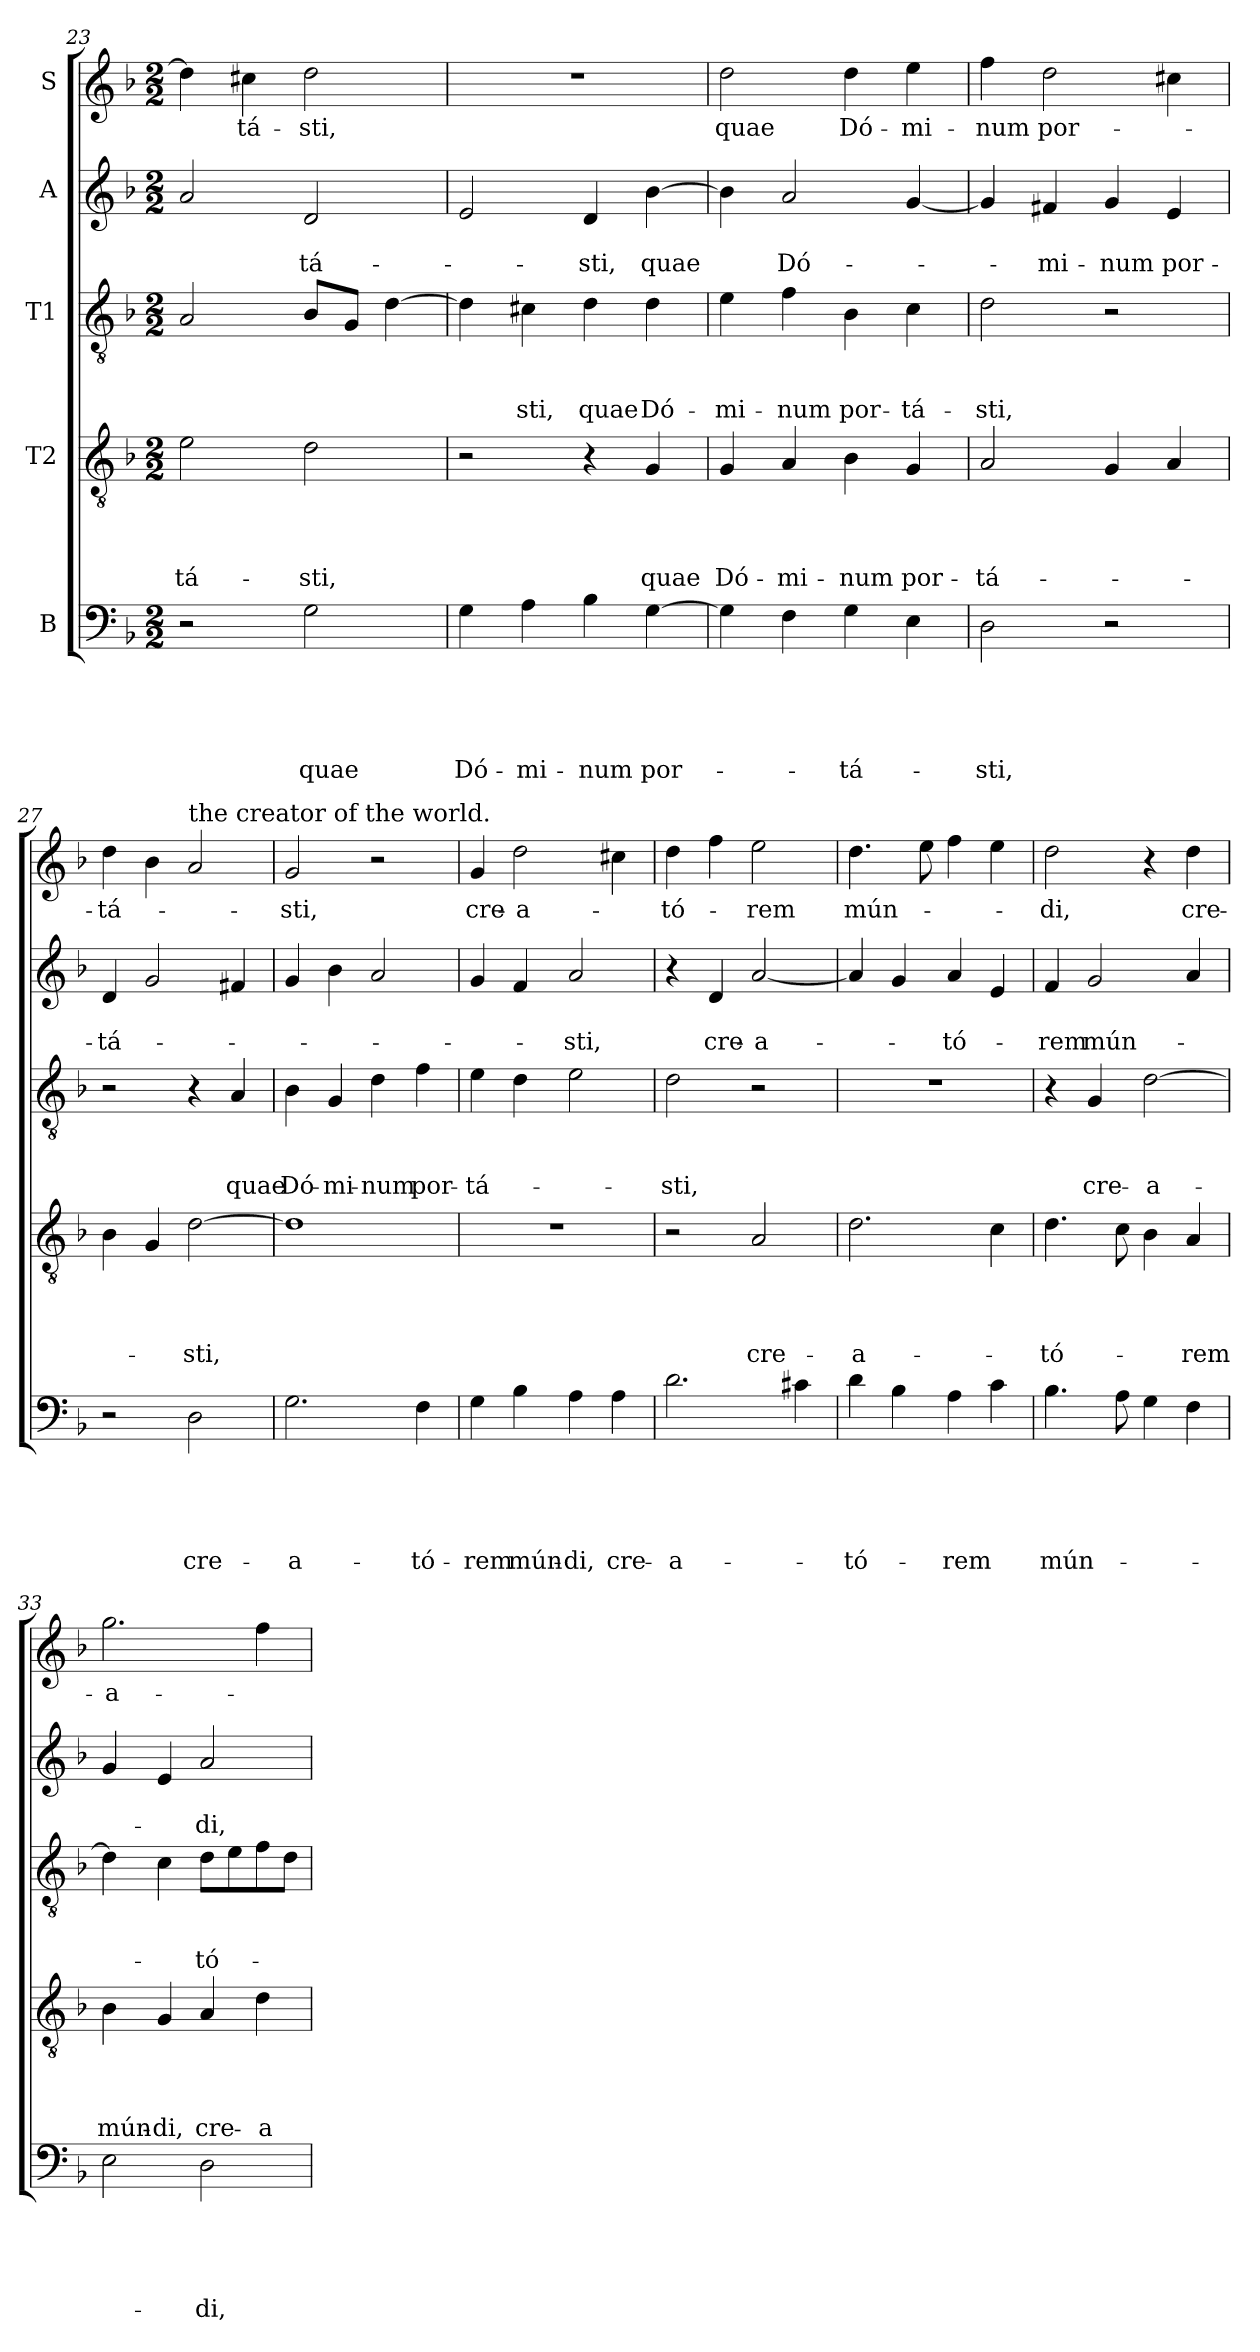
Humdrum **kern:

**kern	**text	**text	**text	**text	**text	**kern	**text	**text	**text	**text	**kern	**text	**text	**text	**kern	**text	**text	**kern	**text
*part5	*part5	*part5	*part5	*part5	*part5	*part4	*part4	*part4	*part4	*part4	*part3	*part3	*part3	*part3	*part2	*part2	*part2	*part1	*part1
*staff5	*staff5	*staff5	*staff5	*staff5	*staff5	*staff4	*staff4	*staff4	*staff4	*staff4	*staff3	*staff3	*staff3	*staff3	*staff2	*staff2	*staff2	*staff1	*staff1
*I"B	*	*	*	*	*	*I"T2	*	*	*	*	*I"T1	*	*	*	*I"A	*	*	*I"S	*
*clefF4	*	*	*	*	*	*clefGv2	*	*	*	*	*clefGv2	*	*	*	*clefG2	*	*	*clefG2	*
*k[b-]	*	*	*	*	*	*k[b-]	*	*	*	*	*k[b-]	*	*	*	*k[b-]	*	*	*k[b-]	*
*F:	*	*	*	*	*	*F:	*	*	*	*	*F:	*	*	*	*F:	*	*	*F:	*
*M2/2	*	*	*	*	*	*M2/2	*	*	*	*	*M2/2	*	*	*	*M2/2	*	*	*M2/2	*
=23	=23	=23	=23	=23	=23	=23	=23	=23	=23	=23	=23	=23	=23	=23	=23	=23	=23	=23	=23
!	!	!	!	!	!	!	!	!	!	!LO:LY:b	!	!	!	!	!	!	!	!	!
2r	.	.	.	.	.	2e\	.	.	.	-tá-	2A/	.	.	.	2a/	.	.	4dd\]	.
!	!	!	!	!	!	!	!	!	!	!	!	!	!	!	!	!	!	!	!LO:LY:b
.	.	.	.	.	.	.	.	.	.	.	.	.	.	.	.	.	.	4cc#i\	-tá-
!	!	!	!	!	!LO:LY:b	!	!	!	!	!LO:LY:b	!	!	!	!	!	!	!LO:LY:b	!	!LO:LY:b
2G\	.	.	.	.	quae	2d\	.	.	.	-sti,	8B-/L	.	.	.	2d/	.	-tá-	2dd\	-sti,
.	.	.	.	.	.	.	.	.	.	.	8G/J	.	.	.	.	.	.	.	.
.	.	.	.	.	.	.	.	.	.	.	[4d\	.	.	.	.	.	.	.	.
=24	=24	=24	=24	=24	=24	=24	=24	=24	=24	=24	=24	=24	=24	=24	=24	=24	=24	=24	=24
!	!	!	!	!	!LO:LY:b	!	!	!	!	!	!	!	!	!	!	!	!	!	!
4G\	.	.	.	.	Dó-	2r	.	.	.	.	4d\]	.	.	.	2e/	.	.	1r	.
!	!	!	!	!	!LO:LY:b	!	!	!	!	!	!	!	!	!LO:LY:b	!	!	!	!	!
4A\	.	.	.	.	-mi-	.	.	.	.	.	4c#i\	.	.	-sti,	.	.	.	.	.
!	!	!	!	!	!LO:LY:b	!	!	!	!	!	!	!	!	!LO:LY:b	!	!	!LO:LY:b	!	!
4B-\	.	.	.	.	-num	4r	.	.	.	.	4d\	.	.	quae	4d/	.	-sti,	.	.
!	!	!	!	!	!LO:LY:b	!	!	!	!	!LO:LY:b	!	!	!	!LO:LY:b	!	!	!LO:LY:b	!	!
[4G\	.	.	.	.	por-	4G/	.	.	.	quae	4d\	.	.	Dó-	[4b-\	.	quae	.	.
=25	=25	=25	=25	=25	=25	=25	=25	=25	=25	=25	=25	=25	=25	=25	=25	=25	=25	=25	=25
!	!	!	!	!	!	!	!	!	!	!LO:LY:b	!	!	!	!LO:LY:b	!	!	!	!	!LO:LY:b
4G\]	.	.	.	.	.	4G/	.	.	.	Dó-	4e\	.	.	-mi-	4b-\]	.	.	2dd\	quae
!	!	!	!	!	!	!	!	!	!	!LO:LY:b	!	!	!	!LO:LY:b	!	!	!LO:LY:b	!	!
4F\	.	.	.	.	.	4A/	.	.	.	-mi-	4f\	.	.	-num	2a/	.	Dó-	.	.
!	!	!	!	!	!LO:LY:b	!	!	!	!	!LO:LY:b	!	!	!	!LO:LY:b	!	!	!	!	!LO:LY:b
4G\	.	.	.	.	-tá-	4B-\	.	.	.	-num	4B-\	.	.	por-	.	.	.	4dd\	Dó-
!	!	!	!	!	!	!	!	!	!	!LO:LY:b	!	!	!	!LO:LY:b	!	!	!	!	!LO:LY:b
4E\	.	.	.	.	.	4G/	.	.	.	por-	4c\	.	.	-tá-	[4g/	.	.	4ee\	-mi-
!!LO:PB:g=z
=26	=26	=26	=26	=26	=26	=26	=26	=26	=26	=26	=26	=26	=26	=26	=26	=26	=26	=26	=26
!	!	!	!	!	!LO:LY:b	!	!	!	!	!LO:LY:b	!	!	!	!LO:LY:b	!	!	!	!	!LO:LY:b
2D\	.	.	.	.	-sti,	2A/	.	.	.	-tá-	2d\	.	.	-sti,	4g/]	.	.	4ff\	-num
!	!	!	!	!	!	!	!	!	!	!	!	!	!	!	!	!	!LO:LY:b	!	!LO:LY:b
.	.	.	.	.	.	.	.	.	.	.	.	.	.	.	4f#i/	.	-mi-	2dd\	por-
!	!	!	!	!	!	!	!	!	!	!	!	!	!	!	!	!	!LO:LY:b	!	!
2r	.	.	.	.	.	4G/	.	.	.	.	2r	.	.	.	4g/	.	-num	.	.
!	!	!	!	!	!	!	!	!	!	!	!	!	!	!	!	!	!LO:LY:b	!	!
.	.	.	.	.	.	4A/	.	.	.	.	.	.	.	.	4e/	.	por-	4cc#i\	.
=27	=27	=27	=27	=27	=27	=27	=27	=27	=27	=27	=27	=27	=27	=27	=27	=27	=27	=27	=27
!	!	!	!	!	!	!	!	!	!	!	!	!	!	!	!	!	!LO:LY:b	!	!LO:LY:b
2r	.	.	.	.	.	4B-\	.	.	.	.	2r	.	.	.	4d/	.	-tá-	4dd\	-tá-
.	.	.	.	.	.	4G/	.	.	.	.	.	.	.	.	2g/	.	.	4b-\	.
!	!	!	!	!	!	!	!	!	!	!	!	!	!	!	!	!	!	!LO:TX:a:t=the creator of the world.	!
!	!	!	!	!	!LO:LY:b	!	!	!	!	!LO:LY:b	!	!	!	!	!	!	!	!	!
2D\	.	.	.	.	cre-	[2d\	.	.	.	-sti,	4r	.	.	.	.	.	.	2a/	.
!	!	!	!	!	!	!	!	!	!	!	!	!	!	!LO:LY:b	!	!	!	!	!
.	.	.	.	.	.	.	.	.	.	.	4A/	.	.	quae	4f#i/	.	.	.	.
=28	=28	=28	=28	=28	=28	=28	=28	=28	=28	=28	=28	=28	=28	=28	=28	=28	=28	=28	=28
!	!	!	!	!	!LO:LY:b	!	!	!	!	!	!	!	!	!LO:LY:b	!	!	!	!	!LO:LY:b
2.G\	.	.	.	.	-a-	1d]	.	.	.	.	4B-\	.	.	Dó-	4g/	.	.	2g/	-sti,
!	!	!	!	!	!	!	!	!	!	!	!	!	!	!LO:LY:b	!	!	!	!	!
.	.	.	.	.	.	.	.	.	.	.	4G/	.	.	-mi-	4b-\	.	.	.	.
!	!	!	!	!	!	!	!	!	!	!	!	!	!	!LO:LY:b	!	!	!	!	!
.	.	.	.	.	.	.	.	.	.	.	4d\	.	.	-num	2a/	.	.	2r	.
!	!	!	!	!	!LO:LY:b	!	!	!	!	!	!	!	!	!LO:LY:b	!	!	!	!	!
4F\	.	.	.	.	-tó-	.	.	.	.	.	4f\	.	.	por-	.	.	.	.	.
=29	=29	=29	=29	=29	=29	=29	=29	=29	=29	=29	=29	=29	=29	=29	=29	=29	=29	=29	=29
!	!	!	!	!	!LO:LY:b	!	!	!	!	!	!	!	!	!LO:LY:b	!	!	!	!	!LO:LY:b
4G\	.	.	.	.	-rem	1r	.	.	.	.	4e\	.	.	-tá-	4g/	.	.	4g/	cre-
!	!	!	!	!	!LO:LY:b	!	!	!	!	!	!	!	!	!	!	!	!	!	!LO:LY:b
4B-\	.	.	.	.	mún-	.	.	.	.	.	4d\	.	.	.	4f/	.	.	2dd\	-a-
!	!	!	!	!	!LO:LY:b	!	!	!	!	!	!	!	!	!	!	!	!LO:LY:b	!	!
4A\	.	.	.	.	-di,	.	.	.	.	.	2e\	.	.	.	2a/	.	-sti,	.	.
!	!	!	!	!	!LO:LY:b	!	!	!	!	!	!	!	!	!	!	!	!	!	!
4A\	.	.	.	.	cre-	.	.	.	.	.	.	.	.	.	.	.	.	4cc#i\	.
=30	=30	=30	=30	=30	=30	=30	=30	=30	=30	=30	=30	=30	=30	=30	=30	=30	=30	=30	=30
!	!	!	!	!	!LO:LY:b	!	!	!	!	!	!	!	!	!LO:LY:b	!	!	!	!	!LO:LY:b
2.d\	.	.	.	.	-a-	2r	.	.	.	.	2d\	.	.	-sti,	4r	.	.	4dd\	-tó-
!	!	!	!	!	!	!	!	!	!	!	!	!	!	!	!	!	!LO:LY:b	!	!
.	.	.	.	.	.	.	.	.	.	.	.	.	.	.	4d/	.	cre-	4ff\	.
!	!	!	!	!	!	!	!	!	!	!LO:LY:b	!	!	!	!	!	!	!LO:LY:b	!	!LO:LY:b
.	.	.	.	.	.	2A/	.	.	.	cre-	2r	.	.	.	[2a/	.	-a-	2ee\	-rem
4c#i\	.	.	.	.	.	.	.	.	.	.	.	.	.	.	.	.	.	.	.
=31	=31	=31	=31	=31	=31	=31	=31	=31	=31	=31	=31	=31	=31	=31	=31	=31	=31	=31	=31
!	!	!	!	!	!LO:LY:b	!	!	!	!	!LO:LY:b	!	!	!	!	!	!	!	!	!LO:LY:b
4d\	.	.	.	.	-tó-	2.d\	.	.	.	-a-	1r	.	.	.	4a/]	.	.	4.dd\	mún-
4B-\	.	.	.	.	.	.	.	.	.	.	.	.	.	.	4g/	.	.	.	.
.	.	.	.	.	.	.	.	.	.	.	.	.	.	.	.	.	.	8ee\	.
!	!	!	!	!	!LO:LY:b	!	!	!	!	!	!	!	!	!	!	!	!LO:LY:b	!	!
4A\	.	.	.	.	-rem	.	.	.	.	.	.	.	.	.	4a/	.	-tó-	4ff\	.
4c\	.	.	.	.	.	4c\	.	.	.	.	.	.	.	.	4e/	.	.	4ee\	.
!!LO:LB:g=z
=32	=32	=32	=32	=32	=32	=32	=32	=32	=32	=32	=32	=32	=32	=32	=32	=32	=32	=32	=32
!	!	!	!	!	!LO:LY:b	!	!	!	!	!LO:LY:b	!	!	!	!	!	!	!LO:LY:b	!	!LO:LY:b
4.B-\	.	.	.	.	mún-	4.d\	.	.	.	-tó-	4r	.	.	.	4f/	.	-rem	2dd\	-di,
!	!	!	!	!	!	!	!	!	!	!	!	!	!	!LO:LY:b	!	!	!LO:LY:b	!	!
.	.	.	.	.	.	.	.	.	.	.	4G/	.	.	cre-	2g/	.	mún-	.	.
8A\	.	.	.	.	.	8c\	.	.	.	.	.	.	.	.	.	.	.	.	.
!	!	!	!	!	!	!	!	!	!	!	!	!	!	!LO:LY:b	!	!	!	!	!
4G\	.	.	.	.	.	4B-\	.	.	.	.	[2d\	.	.	-a-	.	.	.	4r	.
!	!	!	!	!	!	!	!	!	!	!LO:LY:b	!	!	!	!	!	!	!	!	!LO:LY:b
4F\	.	.	.	.	.	4A/	.	.	.	-rem	.	.	.	.	4a/	.	.	4dd\	cre-
=33	=33	=33	=33	=33	=33	=33	=33	=33	=33	=33	=33	=33	=33	=33	=33	=33	=33	=33	=33
!	!	!	!	!	!	!	!	!	!	!LO:LY:b	!	!	!	!	!	!	!	!	!LO:LY:b
2E\	.	.	.	.	.	4B-\	.	.	.	mún-	4d\]	.	.	.	4g/	.	.	2.gg\	-a-
!	!	!	!	!	!	!	!	!	!	!LO:LY:b	!	!	!	!	!	!	!	!	!
.	.	.	.	.	.	4G/	.	.	.	-di,	4c\	.	.	.	4e/	.	.	.	.
!	!	!	!	!	!LO:LY:b	!	!	!	!	!LO:LY:b	!	!	!	!LO:LY:b	!	!	!LO:LY:b	!	!
2D\	.	.	.	.	-di,	4A/	.	.	.	cre-	8d\L	.	.	-tó-	2a/	.	-di,	.	.
.	.	.	.	.	.	.	.	.	.	.	8e\	.	.	.	.	.	.	.	.
!	!	!	!	!	!	!	!	!	!	!LO:LY:b	!	!	!	!	!	!	!	!	!
.	.	.	.	.	.	4d\	.	.	.	-a-	8f\	.	.	.	.	.	.	4ff\	.
.	.	.	.	.	.	.	.	.	.	.	8d\J	.	.	.	.	.	.	.	.
=	=	=	=	=	=	=	=	=	=	=	=	=	=	=	=	=	=	=	=
*-	*-	*-	*-	*-	*-	*-	*-	*-	*-	*-	*-	*-	*-	*-	*-	*-	*-	*-	*-
